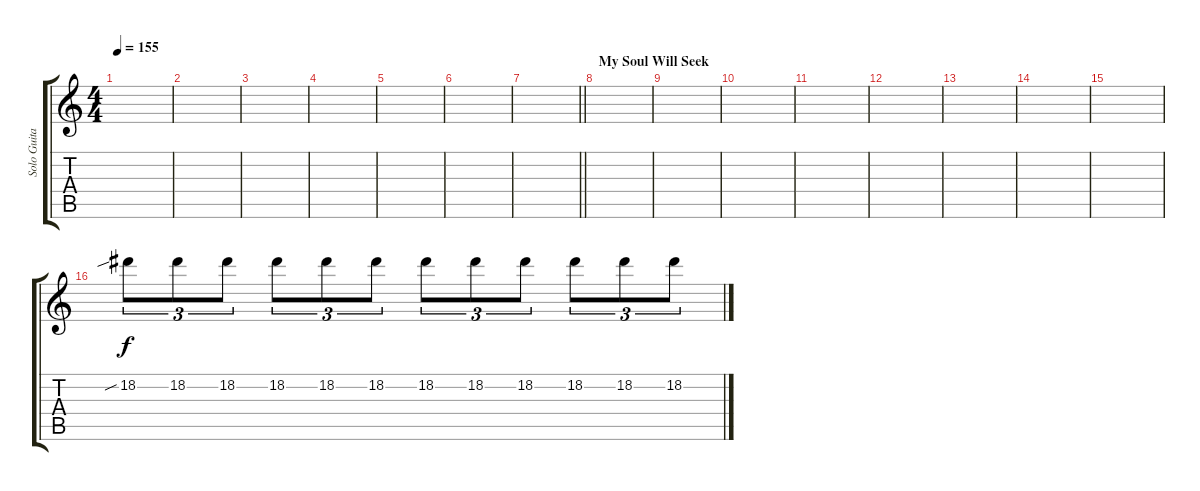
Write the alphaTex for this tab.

\track ("Solo Guitar" "Solo Guita") {instrument overdrivenguitar}
\staff {score tabs}
\tuning (D4 A3 F3 C3 G2 C2) {hide}
\ts (4 4)
\tempo 155
\clef g2
\ks c
|
|
|
|
|
|
\barLineRight lightlight
|
\section ("" "My Soul Will Seek")
|
|
|
|
|
|
|
|
18.2{sib}.8{tu (3 2)} 18.2.8{tu (3 2)} 18.2.8{tu (3 2)} 18.2.8{tu (3 2)} 18.2.8{tu (3 2)} 18.2.8{tu (3 2)} 18.2.8{tu (3 2)} 18.2.8{tu (3 2)} 18.2.8{tu (3 2)} 18.2.8{tu (3 2)} 18.2.8{tu (3 2)} 18.2.8{tu (3 2)}
